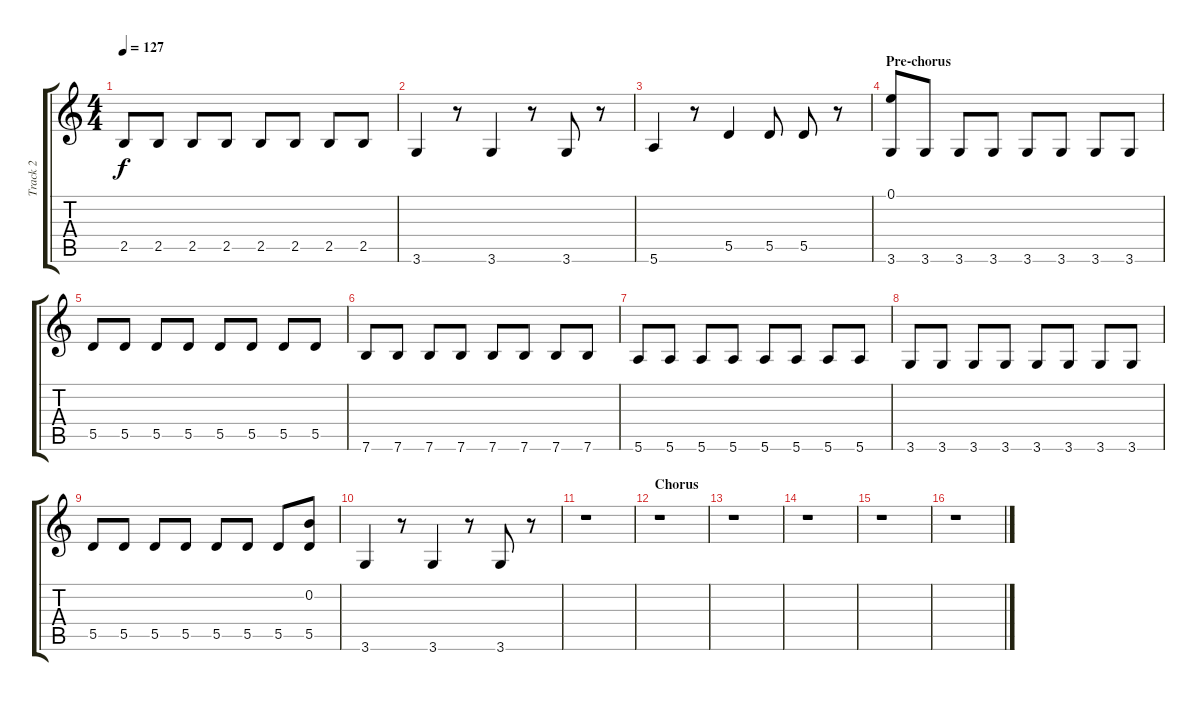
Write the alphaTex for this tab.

\track ("Track 2" "Track 2") {instrument acousticguitarsteel}
\staff {score tabs}
\tuning (E4 B3 G3 D3 A2 E2) {hide}
\ts (4 4)
\tempo 127
\clef g2
\ks c
2.5.8{dy f} 2.5.8 2.5.8 2.5.8 2.5.8 2.5.8 2.5.8 2.5.8 |
3.6.4 r.8 3.6.4 r.8 3.6.8 r.8 |
5.6.4 r.8 5.5.4 5.5.8 5.5.8 r.8 |
\section ("" "Pre-chorus")
(0.1 3.6).8 3.6.8 3.6.8 3.6.8 3.6.8 3.6.8 3.6.8 3.6.8 |
5.5.8 5.5.8 5.5.8 5.5.8 5.5.8 5.5.8 5.5.8 5.5.8 |
7.6.8 7.6.8 7.6.8 7.6.8 7.6.8 7.6.8 7.6.8 7.6.8 |
5.6.8 5.6.8 5.6.8 5.6.8 5.6.8 5.6.8 5.6.8 5.6.8 |
3.6.8 3.6.8 3.6.8 3.6.8 3.6.8 3.6.8 3.6.8 3.6.8 |
5.5.8 5.5.8 5.5.8 5.5.8 5.5.8 5.5.8 5.5.8 (0.2 5.5).8 |
3.6.4 r.8 3.6.4 r.8 3.6.8 r.8 |
r.1 |
\section ("" "Chorus")
r.1 |
r.1 |
r.1 |
r.1 |
r.1
